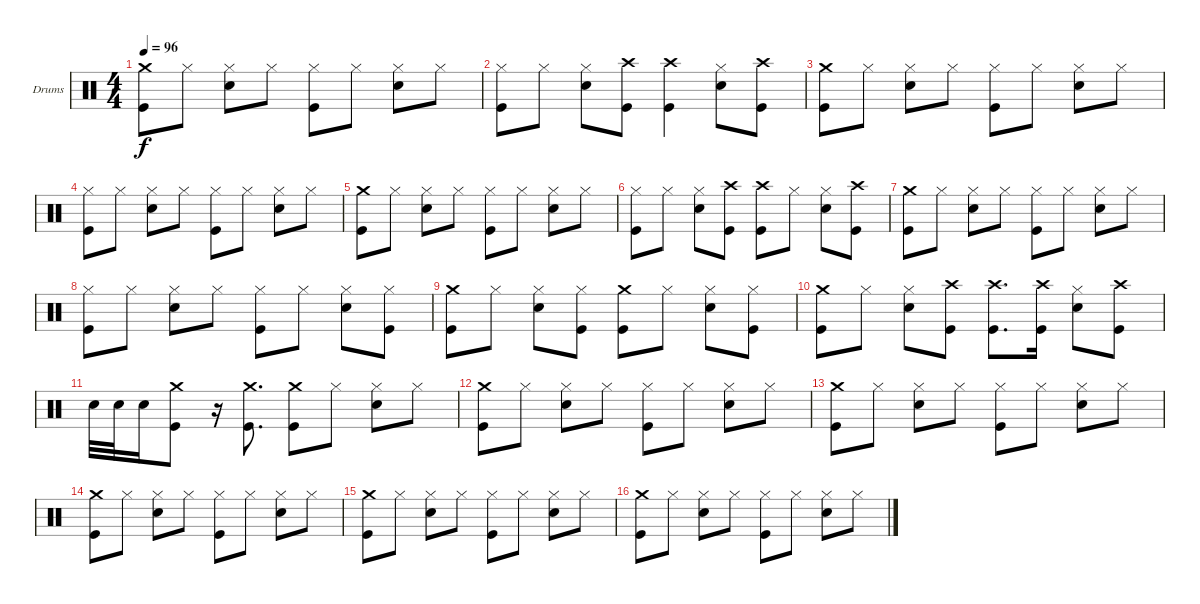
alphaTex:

\bracketExtendMode groupsimilarinstruments
\firstSystemTrackNameOrientation horizontal
\otherSystemsTrackNameOrientation horizontal
\track ("Drumkit" "Drums") {instrument percussion}
\staff {score}
\articulation defaults
\ts (4 4)
\tempo 96
\clef neutral
\ks c
("Crash medium (hit)" "Kick (hit)").8{dy f} "Hi-Hat (closed)".8 ("Hi-Hat (closed)" "Snare (hit) 2").8 "Hi-Hat (closed)".8 ("Hi-Hat (closed)" "Kick (hit)").8 "Hi-Hat (closed)".8 ("Hi-Hat (closed)" "Snare (hit) 2").8 "Hi-Hat (closed)".8 |
("Hi-Hat (closed)" "Kick (hit)").8 "Hi-Hat (closed)".8 ("Hi-Hat (closed)" "Snare (hit) 2").8 ("Crash high (hit)" "Kick (hit)").8 ("Crash high (hit)" "Kick (hit)").4 ("Hi-Hat (closed)" "Snare (hit) 2").8 ("Crash high (hit)" "Kick (hit)").8 |
("Crash medium (hit)" "Kick (hit)").8 "Hi-Hat (closed)".8 ("Hi-Hat (closed)" "Snare (hit) 2").8 "Hi-Hat (closed)".8 ("Hi-Hat (closed)" "Kick (hit)").8 "Hi-Hat (closed)".8 ("Hi-Hat (closed)" "Snare (hit) 2").8 "Hi-Hat (closed)".8 |
("Hi-Hat (closed)" "Kick (hit)").8 "Hi-Hat (closed)".8 ("Hi-Hat (closed)" "Snare (hit) 2").8 "Hi-Hat (closed)".8 ("Hi-Hat (closed)" "Kick (hit)").8 "Hi-Hat (closed)".8 ("Hi-Hat (closed)" "Snare (hit) 2").8 "Hi-Hat (closed)".8 |
("Crash medium (hit)" "Kick (hit)").8 "Hi-Hat (closed)".8 ("Hi-Hat (closed)" "Snare (hit) 2").8 "Hi-Hat (closed)".8 ("Hi-Hat (closed)" "Kick (hit)").8 "Hi-Hat (closed)".8 ("Hi-Hat (closed)" "Snare (hit) 2").8 "Hi-Hat (closed)".8 |
("Hi-Hat (closed)" "Kick (hit)").8 "Hi-Hat (closed)".8 ("Hi-Hat (closed)" "Snare (hit) 2").8 ("Crash high (hit)" "Kick (hit)").8 ("Crash high (hit)" "Kick (hit)").8 "Hi-Hat (closed)".8 ("Hi-Hat (closed)" "Snare (hit) 2").8 ("Crash high (hit)" "Kick (hit)").8 |
("Crash medium (hit)" "Kick (hit)").8 "Hi-Hat (closed)".8 ("Hi-Hat (closed)" "Snare (hit) 2").8 "Hi-Hat (closed)".8 ("Hi-Hat (closed)" "Kick (hit)").8 "Hi-Hat (closed)".8 ("Hi-Hat (closed)" "Snare (hit) 2").8 "Hi-Hat (closed)".8 |
("Hi-Hat (closed)" "Kick (hit)").8 "Hi-Hat (closed)".8 ("Hi-Hat (closed)" "Snare (hit) 2").8 "Hi-Hat (closed)".8 ("Hi-Hat (closed)" "Kick (hit)").8 "Hi-Hat (closed)".8 ("Hi-Hat (closed)" "Snare (hit) 2").8 ("Hi-Hat (closed)" "Kick (hit)").8 |
("Crash medium (hit)" "Kick (hit)").8 "Hi-Hat (closed)".8 ("Hi-Hat (closed)" "Snare (hit) 2").8 ("Hi-Hat (closed)" "Kick (hit)").8 ("Crash medium (hit)" "Kick (hit)").8 "Hi-Hat (closed)".8 ("Hi-Hat (closed)" "Snare (hit) 2").8 ("Hi-Hat (closed)" "Kick (hit)").8 |
("Crash medium (hit)" "Kick (hit)").8 "Hi-Hat (closed)".8 ("Hi-Hat (closed)" "Snare (hit) 2").8 ("Crash high (hit)" "Kick (hit)").8 ("Crash high (hit)" "Kick (hit)").8{d} ("Crash high (hit)" "Kick (hit)").16 ("Hi-Hat (closed)" "Snare (hit) 2").8 ("Crash high (hit)" "Kick (hit)").8 |
"Snare (hit) 2".32 "Snare (hit) 2".32 "Snare (hit) 2".16 ("Crash medium (hit)" "Kick (hit)").8 r.16 ("Crash medium (hit)" "Kick (hit)").8{d} ("Crash medium (hit)" "Kick (hit)").8 "Hi-Hat (closed)".8 ("Hi-Hat (closed)" "Snare (hit) 2").8 "Hi-Hat (closed)".8 |
("Crash medium (hit)" "Kick (hit)").8 "Hi-Hat (closed)".8 ("Hi-Hat (closed)" "Snare (hit) 2").8 "Hi-Hat (closed)".8 ("Hi-Hat (closed)" "Kick (hit)").8 "Hi-Hat (closed)".8 ("Hi-Hat (closed)" "Snare (hit) 2").8 "Hi-Hat (closed)".8 |
("Crash medium (hit)" "Kick (hit)").8 "Hi-Hat (closed)".8 ("Hi-Hat (closed)" "Snare (hit) 2").8 "Hi-Hat (closed)".8 ("Hi-Hat (closed)" "Kick (hit)").8 "Hi-Hat (closed)".8 ("Hi-Hat (closed)" "Snare (hit) 2").8 "Hi-Hat (closed)".8 |
("Crash medium (hit)" "Kick (hit)").8 "Hi-Hat (closed)".8 ("Hi-Hat (closed)" "Snare (hit) 2").8 "Hi-Hat (closed)".8 ("Hi-Hat (closed)" "Kick (hit)").8 "Hi-Hat (closed)".8 ("Hi-Hat (closed)" "Snare (hit) 2").8 "Hi-Hat (closed)".8 |
("Crash medium (hit)" "Kick (hit)").8 "Hi-Hat (closed)".8 ("Hi-Hat (closed)" "Snare (hit) 2").8 "Hi-Hat (closed)".8 ("Hi-Hat (closed)" "Kick (hit)").8 "Hi-Hat (closed)".8 ("Hi-Hat (closed)" "Snare (hit) 2").8 "Hi-Hat (closed)".8 |
("Crash medium (hit)" "Kick (hit)").8 "Hi-Hat (closed)".8 ("Hi-Hat (closed)" "Snare (hit) 2").8 "Hi-Hat (closed)".8 ("Hi-Hat (closed)" "Kick (hit)").8 "Hi-Hat (closed)".8 ("Hi-Hat (closed)" "Snare (hit) 2").8 "Hi-Hat (closed)".8
